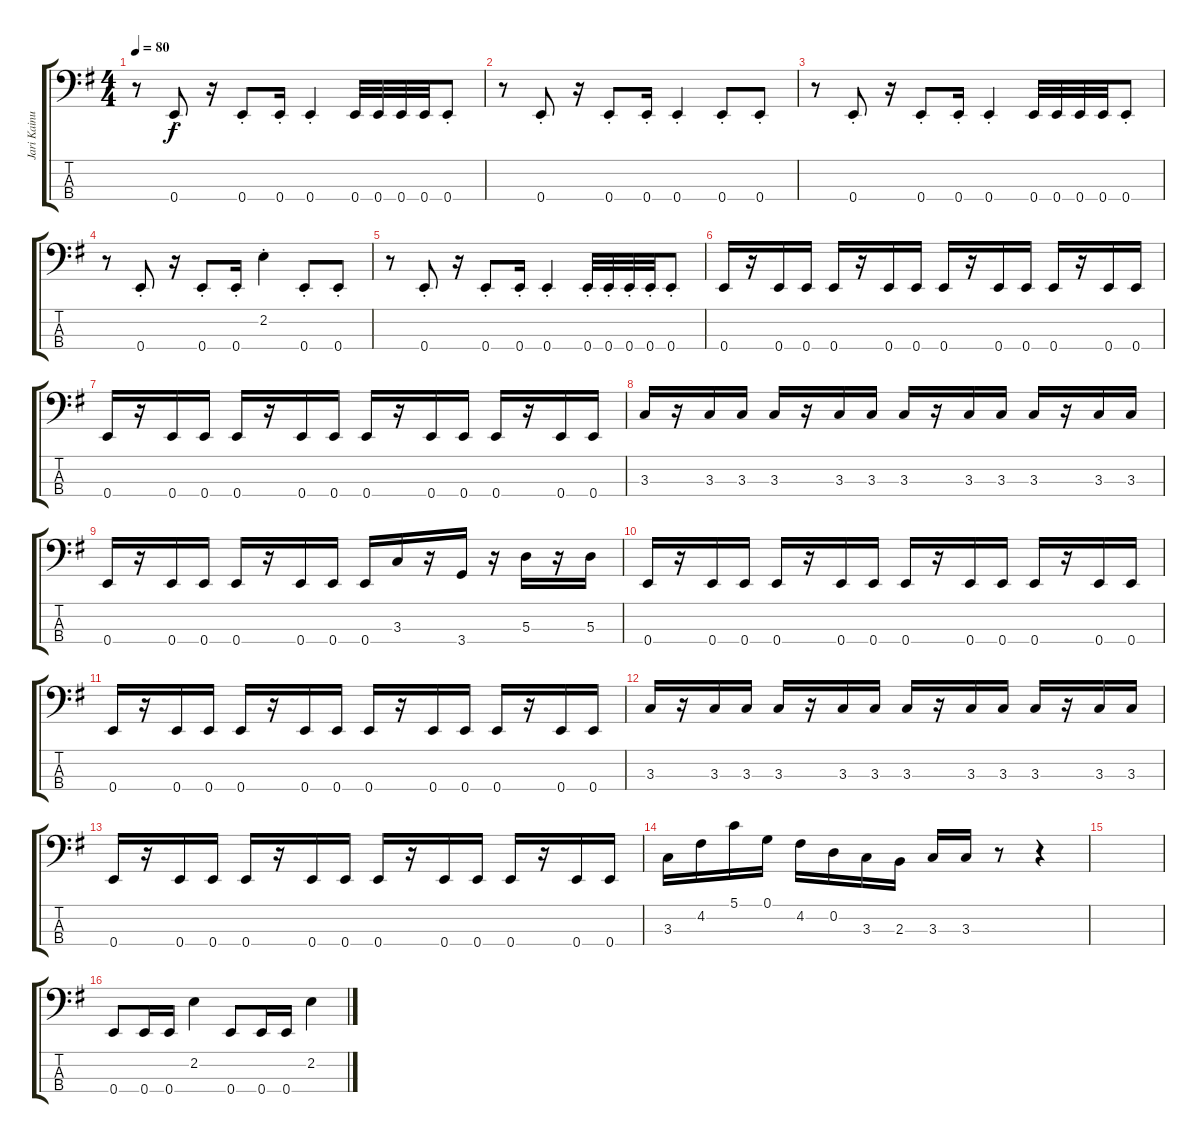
\track ("Jari Kainulainen" "Jari Kainu") {instrument electricbassfinger}
\staff {score tabs}
\tuning (G2 D2 A1 E1) {hide}
\ts (4 4)
\tempo 80
\clef f4
\ks g
r.8{dy f} 0.4{st}.8 r.16 0.4{st}.8 0.4{st}.16 0.4{st}.4 0.4.32 0.4.32 0.4.32 0.4.32 0.4{st}.8 |
r.8 0.4{st}.8 r.16 0.4{st}.8 0.4{st}.16 0.4{st}.4 0.4{st}.8 0.4{st}.8 |
r.8 0.4{st}.8 r.16 0.4{st}.8 0.4{st}.16 0.4{st}.4 0.4.32 0.4.32 0.4.32 0.4.32 0.4{st}.8 |
r.8 0.4{st}.8 r.16 0.4{st}.8 0.4{st}.16 2.2{st}.4 0.4{st}.8 0.4{st}.8 |
r.8 0.4{st}.8 r.16 0.4{st}.8 0.4{st}.16 0.4{st}.4 0.4{st}.32 0.4{st}.32 0.4{st}.32 0.4{st}.32 0.4{st}.8 |
0.4.16 r.16 0.4.16 0.4.16 0.4.16 r.16 0.4.16 0.4.16 0.4.16 r.16 0.4.16 0.4.16 0.4.16 r.16 0.4.16 0.4.16 |
0.4.16 r.16 0.4.16 0.4.16 0.4.16 r.16 0.4.16 0.4.16 0.4.16 r.16 0.4.16 0.4.16 0.4.16 r.16 0.4.16 0.4.16 |
3.3.16 r.16 3.3.16 3.3.16 3.3.16 r.16 3.3.16 3.3.16 3.3.16 r.16 3.3.16 3.3.16 3.3.16 r.16 3.3.16 3.3.16 |
0.4.16 r.16 0.4.16 0.4.16 0.4.16 r.16 0.4.16 0.4.16 0.4.16 3.3.16 r.16 3.4.16 r.16 5.3.16 r.16 5.3.16 |
0.4.16 r.16 0.4.16 0.4.16 0.4.16 r.16 0.4.16 0.4.16 0.4.16 r.16 0.4.16 0.4.16 0.4.16 r.16 0.4.16 0.4.16 |
0.4.16 r.16 0.4.16 0.4.16 0.4.16 r.16 0.4.16 0.4.16 0.4.16 r.16 0.4.16 0.4.16 0.4.16 r.16 0.4.16 0.4.16 |
3.3.16 r.16 3.3.16 3.3.16 3.3.16 r.16 3.3.16 3.3.16 3.3.16 r.16 3.3.16 3.3.16 3.3.16 r.16 3.3.16 3.3.16 |
0.4.16 r.16 0.4.16 0.4.16 0.4.16 r.16 0.4.16 0.4.16 0.4.16 r.16 0.4.16 0.4.16 0.4.16 r.16 0.4.16 0.4.16 |
3.3.16 4.2.16 5.1.16 0.1.16 4.2.16 0.2.16 3.3.16 2.3.16 3.3.16 3.3.16 r.8 r.4 |
|
0.4.8 0.4.16 0.4.16 2.2.4 0.4.8 0.4.16 0.4.16 2.2.4
